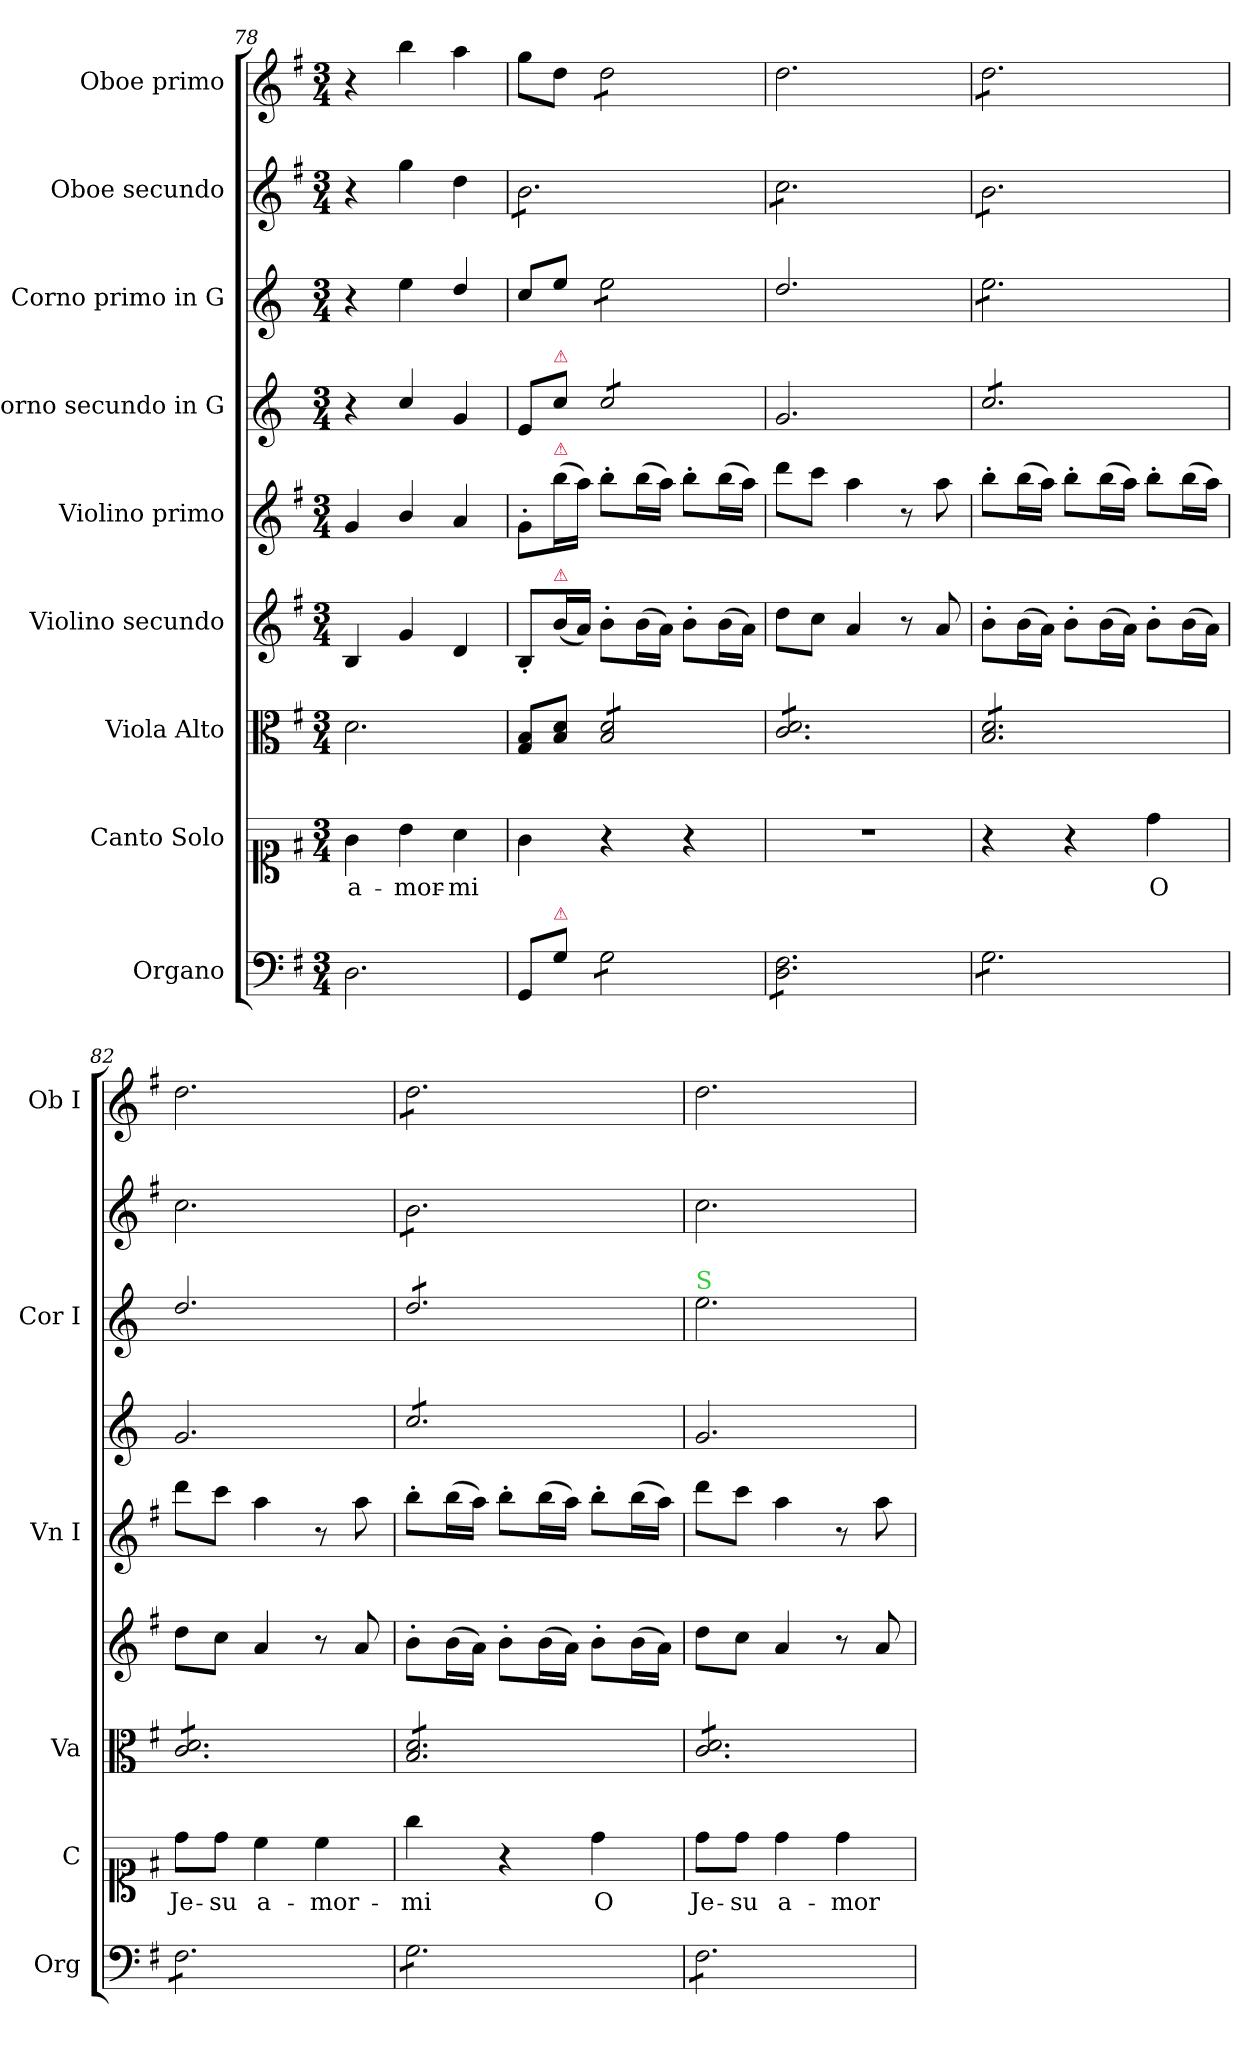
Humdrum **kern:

**kern	**kern	**text	**kern	**kern	**kern	**kern	**kern	**kern	**kern
*part9	*part8	*part8	*part7	*part6	*part5	*part4	*part3	*part2	*part1
*staff9	*staff8	*staff8	*staff7	*staff6	*staff5	*staff4	*staff3	*staff2	*staff1
*I"Organo	*I"Canto Solo	*	*I"Viola Alto	*I"Violino secundo	*I"Violino primo	*I"Corno secundo in G	*I"Corno primo in G	*I"Oboe secundo	*I"Oboe primo
*I'Org	*I'C	*	*I'Va	*	*I'Vn I	*	*I'Cor I	*	*I'Ob I
*clefF4	*clefC1	*	*clefC3	*clefG2	*clefG2	*clefG2	*clefG2	*clefG2	*clefG2
*	*	*	*	*	*	*ITrd3c5	*ITrd3c5	*	*
*k[f#]	*k[f#]	*	*k[f#]	*k[f#]	*k[f#]	*k[f#]	*k[f#]	*k[f#]	*k[f#]
*M3/4	*M3/4	*	*M3/4	*M3/4	*M3/4	*M3/4	*M3/4	*M3/4	*M3/4
=78	=78	=78	=78	=78	=78	=78	=78	=78	=78
2.D\	4g\	a-	2.d\	4B/	4g/	4r	4r	4r	4r
.	4b\	-mor-	.	4g/	4b/	4g/	4b\	4gg\	4bb\
.	4a\	-mi	.	4d/	4a/	4d/	4a/	4dd\	4aa\
=79	=79	=79	=79	=79	=79	=79	=79	=79	=79
*	*	*	*	*	*	*	*	*tremolo	*
8GG/L	4g\	.	8G/ 8B/L	8B'/L	8g'/L	8B/L	8g/L	8b\L	8gg\L
!	!	!	!	!	!	!LO:TX:a:color=crimson:t=⚠	!	!	!
!	!	!	!	!	!LO:TX:a:color=crimson:t=⚠	!	!	!	!
!	!	!	!	!LO:TX:a:color=crimson:t=⚠	!	!	!	!	!
!LO:TX:a:color=crimson:t=⚠	!	!	!	!	!	!	!	!	!
8G\J	.	.	8B/ 8d/J	(>16b\L	(>16bb\L	8g/J	8b\J	8b\	8dd\J
.	.	.	.	16a/JJ)	16aa\JJ)	.	.	.	.
*tremolo	*	*	*	*	*	*	*	*	*
*	*	*	*tremolo	*	*	*	*	*	*
*	*	*	*	*	*	*tremolo	*	*	*
*	*	*	*	*	*	*	*tremolo	*	*
*	*	*	*	*	*	*	*	*	*tremolo
8G\L	4r	.	8B/ 8d/L	8b'\L	8bb'\L	8g/L	8b\L	8b\	8dd\L
8G\	.	.	8B/ 8d/	(>16b\L	(>16bb\L	8g/	8b\	8b\	8dd\
.	.	.	.	16a/JJ)	16aa\JJ)	.	.	.	.
8G\	4r	.	8B/ 8d/	8b'\L	8bb'\L	8g/	8b\	8b\	8dd\
8G\J	.	.	8B/ 8d/J	(>16b\L	(>16bb\L	8g/J	8b\J	8b\J	8dd\J
*	*	*	*	*	*	*	*	*	*Xtremolo
*	*	*	*	*	*	*	*Xtremolo	*	*
*	*	*	*	*	*	*Xtremolo	*	*	*
.	.	.	.	16a/JJ)	16aa\JJ)	.	.	.	.
=80	=80	=80	=80	=80	=80	=80	=80	=80	=80
8D\ 8F#\L	2.r	.	8c/ 8d/L	8dd\L	8ddd\L	2.d/	2.a/	8cc\L	2.dd\
8D\ 8F#\	.	.	8c/ 8d/	8cc\J	8ccc\J	.	.	8cc\	.
8D\ 8F#\	.	.	8c/ 8d/	4a/	4aa\	.	.	8cc\	.
8D\ 8F#\	.	.	8c/ 8d/	.	.	.	.	8cc\	.
8D\ 8F#\	.	.	8c/ 8d/	8r	8r	.	.	8cc\	.
8D\ 8F#\J	.	.	8c/ 8d/J	8a/	8aa\	.	.	8cc\J	.
=81	=81	=81	=81	=81	=81	=81	=81	=81	=81
*	*	*	*	*	*	*tremolo	*	*	*
*	*	*	*	*	*	*	*tremolo	*	*
*	*	*	*	*	*	*	*	*	*tremolo
8G\L	4r	.	8B/ 8d/L	8b'\L	8bb'\L	8g/L	8b\L	8b\L	8dd\L
8G\	.	.	8B/ 8d/	(>16b\L	(>16bb\L	8g/	8b\	8b\	8dd\
.	.	.	.	16a/JJ)	16aa\JJ)	.	.	.	.
8G\	4r	.	8B/ 8d/	8b'\L	8bb'\L	8g/	8b\	8b\	8dd\
8G\	.	.	8B/ 8d/	(>16b\L	(>16bb\L	8g/	8b\	8b\	8dd\
.	.	.	.	16a/JJ)	16aa\JJ)	.	.	.	.
8G\	4dd\	O	8B/ 8d/	8b'\L	8bb'\L	8g/	8b\	8b\	8dd\
8G\J	.	.	8B/ 8d/J	(>16b\L	(>16bb\L	8g/J	8b\J	8b\J	8dd\J
*	*	*	*	*	*	*	*	*	*Xtremolo
*	*	*	*	*	*	*	*	*Xtremolo	*
*	*	*	*	*	*	*	*Xtremolo	*	*
*	*	*	*	*	*	*Xtremolo	*	*	*
.	.	.	.	16a/JJ)	16aa\JJ)	.	.	.	.
=82	=82	=82	=82	=82	=82	=82	=82	=82	=82
8F#\L	8dd\L	Je-	8c/ 8d/L	8dd\L	8ddd\L	2.d/	2.a/	2.cc\	2.dd\
8F#\	8dd\J	-su	8c/ 8d/	8cc\J	8ccc\J	.	.	.	.
8F#\	4cc\	a-	8c/ 8d/	4a/	4aa\	.	.	.	.
8F#\	.	.	8c/ 8d/	.	.	.	.	.	.
8F#\	4cc\	-mor-	8c/ 8d/	8r	8r	.	.	.	.
8F#\J	.	.	8c/ 8d/J	8a/	8aa\	.	.	.	.
=83	=83	=83	=83	=83	=83	=83	=83	=83	=83
!	!	!	!	!	!	!	!LO:TX:a:color=limegreen:t=S	!	!
*	*	*	*	*	*	*tremolo	*	*	*
*	*	*	*	*	*	*	*tremolo	*	*
*	*	*	*	*	*	*	*	*tremolo	*
*	*	*	*	*	*	*	*	*	*tremolo
8G\L	4gg\	-mi	8B/ 8d/L	8b'\L	8bb'\L	8g/L	8a/L	8b\L	8dd\L
8G\	.	.	8B/ 8d/	(>16b\L	(>16bb\L	8g/	8a/	8b\	8dd\
.	.	.	.	16a/JJ)	16aa\JJ)	.	.	.	.
8G\	4r	.	8B/ 8d/	8b'\L	8bb'\L	8g/	8a/	8b\	8dd\
8G\	.	.	8B/ 8d/	(>16b\L	(>16bb\L	8g/	8a/	8b\	8dd\
.	.	.	.	16a/JJ)	16aa\JJ)	.	.	.	.
8G\	4dd\	O	8B/ 8d/	8b'\L	8bb'\L	8g/	8a/	8b\	8dd\
8G\J	.	.	8B/ 8d/J	(>16b\L	(>16bb\L	8g/J	8a/J	8b\J	8dd\J
*	*	*	*	*	*	*	*	*	*Xtremolo
*	*	*	*	*	*	*	*	*Xtremolo	*
*	*	*	*	*	*	*	*Xtremolo	*	*
*	*	*	*	*	*	*Xtremolo	*	*	*
.	.	.	.	16a/JJ)	16aa\JJ)	.	.	.	.
=84	=84	=84	=84	=84	=84	=84	=84	=84	=84
!	!	!	!	!	!	!	!LO:TX:a:color=limegreen:t=S	!	!
8F#\L	8dd\L	Je-	8c/ 8d/L	8dd\L	8ddd\L	2.d/	2.b\	2.cc\	2.dd\
8F#\	8dd\J	-su	8c/ 8d/	8cc\J	8ccc\J	.	.	.	.
8F#\	4dd\	a-	8c/ 8d/	4a/	4aa\	.	.	.	.
8F#\	.	.	8c/ 8d/	.	.	.	.	.	.
8F#\	4dd\	-mor-	8c/ 8d/	8r	8r	.	.	.	.
8F#\J	.	.	8c/ 8d/J	8a/	8aa\	.	.	.	.
*	*	*	*Xtremolo	*	*	*	*	*	*
*Xtremolo	*	*	*	*	*	*	*	*	*
=	=	=	=	=	=	=	=	=	=
*-	*-	*-	*-	*-	*-	*-	*-	*-	*-
